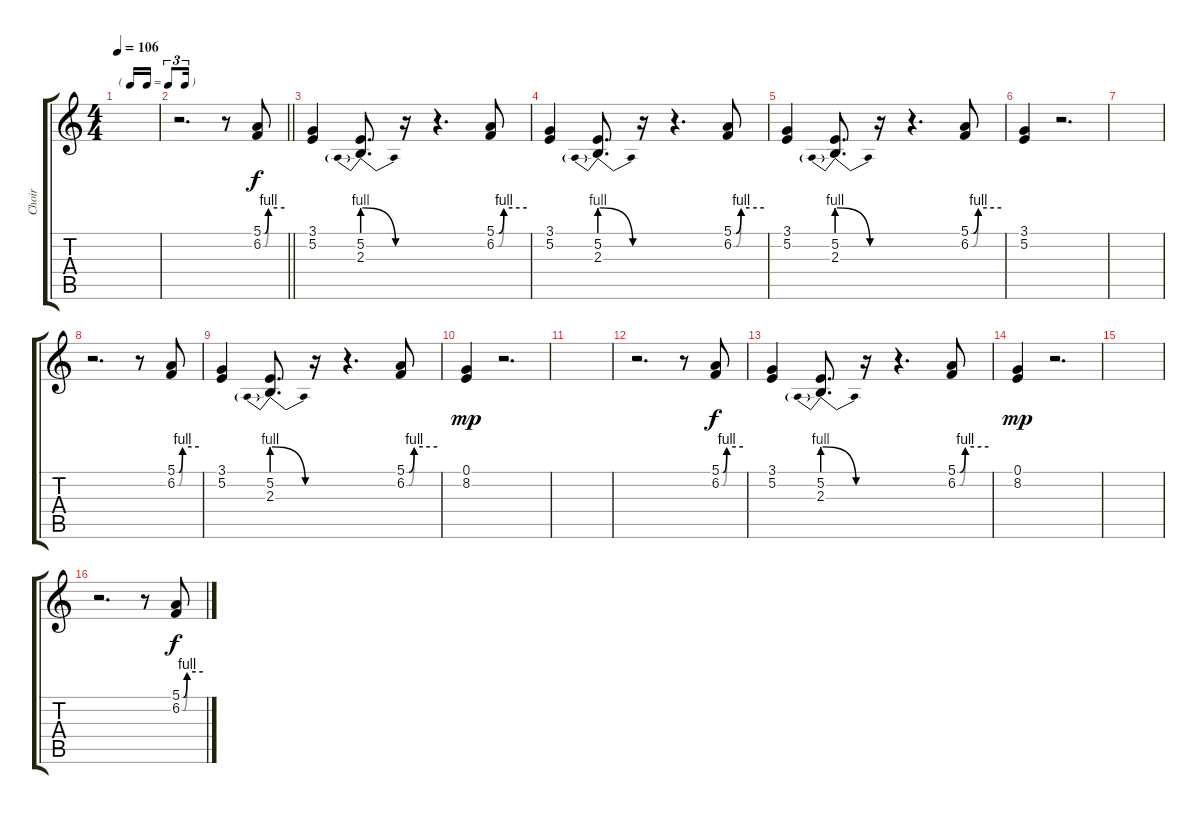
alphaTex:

\track ("Choir" "Choir") {instrument voiceoohs}
\staff {score tabs}
\tuning (E4 B3 G3 D3 A2 E2) {hide}
\ts (4 4)
\tf triplet16th
\tempo 106
\clef g2
\ks c
|
\barLineRight lightlight
r.2{d} r.8 (5.1{be (custom 0 0 5 0 15 4 60 4)} 6.2{be (custom 0 0 5 0 15 4 60 4)}).8 |
(3.1 5.2).4 (5.2 2.3{be (prebendrelease 0 4 60 0)}).8{d} r.16 r.4{d} (5.1{be (custom 0 0 5 0 15 4 60 4)} 6.2{be (custom 0 0 5 0 15 4 60 4)}).8 |
(3.1 5.2).4 (5.2 2.3{be (prebendrelease 0 4 60 0)}).8{d} r.16 r.4{d} (5.1{be (custom 0 0 5 0 15 4 60 4)} 6.2{be (custom 0 0 5 0 15 4 60 4)}).8 |
(3.1 5.2).4 (5.2 2.3{be (prebendrelease 0 4 60 0)}).8{d} r.16 r.4{d} (5.1{be (custom 0 0 5 0 15 4 60 4)} 6.2{be (custom 0 0 5 0 15 4 60 4)}).8 |
(3.1 5.2).4 r.2{d} |
|
r.2{d} r.8 (5.1{be (custom 0 0 5 0 15 4 60 4)} 6.2{be (custom 0 0 5 0 15 4 60 4)}).8 |
(3.1 5.2).4 (5.2 2.3{be (prebendrelease 0 4 60 0)}).8{d} r.16 r.4{d} (5.1{be (custom 0 0 5 0 15 4 60 4)} 6.2{be (custom 0 0 5 0 15 4 60 4)}).8 |
(0.1 8.2).4{dy mp} r.2{d} |
|
r.2{d} r.8 (5.1{be (custom 0 0 5 0 15 4 60 4)} 6.2{be (custom 0 0 5 0 15 4 60 4)}).8{dy f} |
(3.1 5.2).4 (5.2 2.3{be (prebendrelease 0 4 60 0)}).8{d} r.16 r.4{d} (5.1{be (custom 0 0 5 0 15 4 60 4)} 6.2{be (custom 0 0 5 0 15 4 60 4)}).8 |
(0.1 8.2).4{dy mp} r.2{d} |
|
r.2{d} r.8 (5.1{be (custom 0 0 5 0 15 4 60 4)} 6.2{be (custom 0 0 5 0 15 4 60 4)}).8{dy f}
